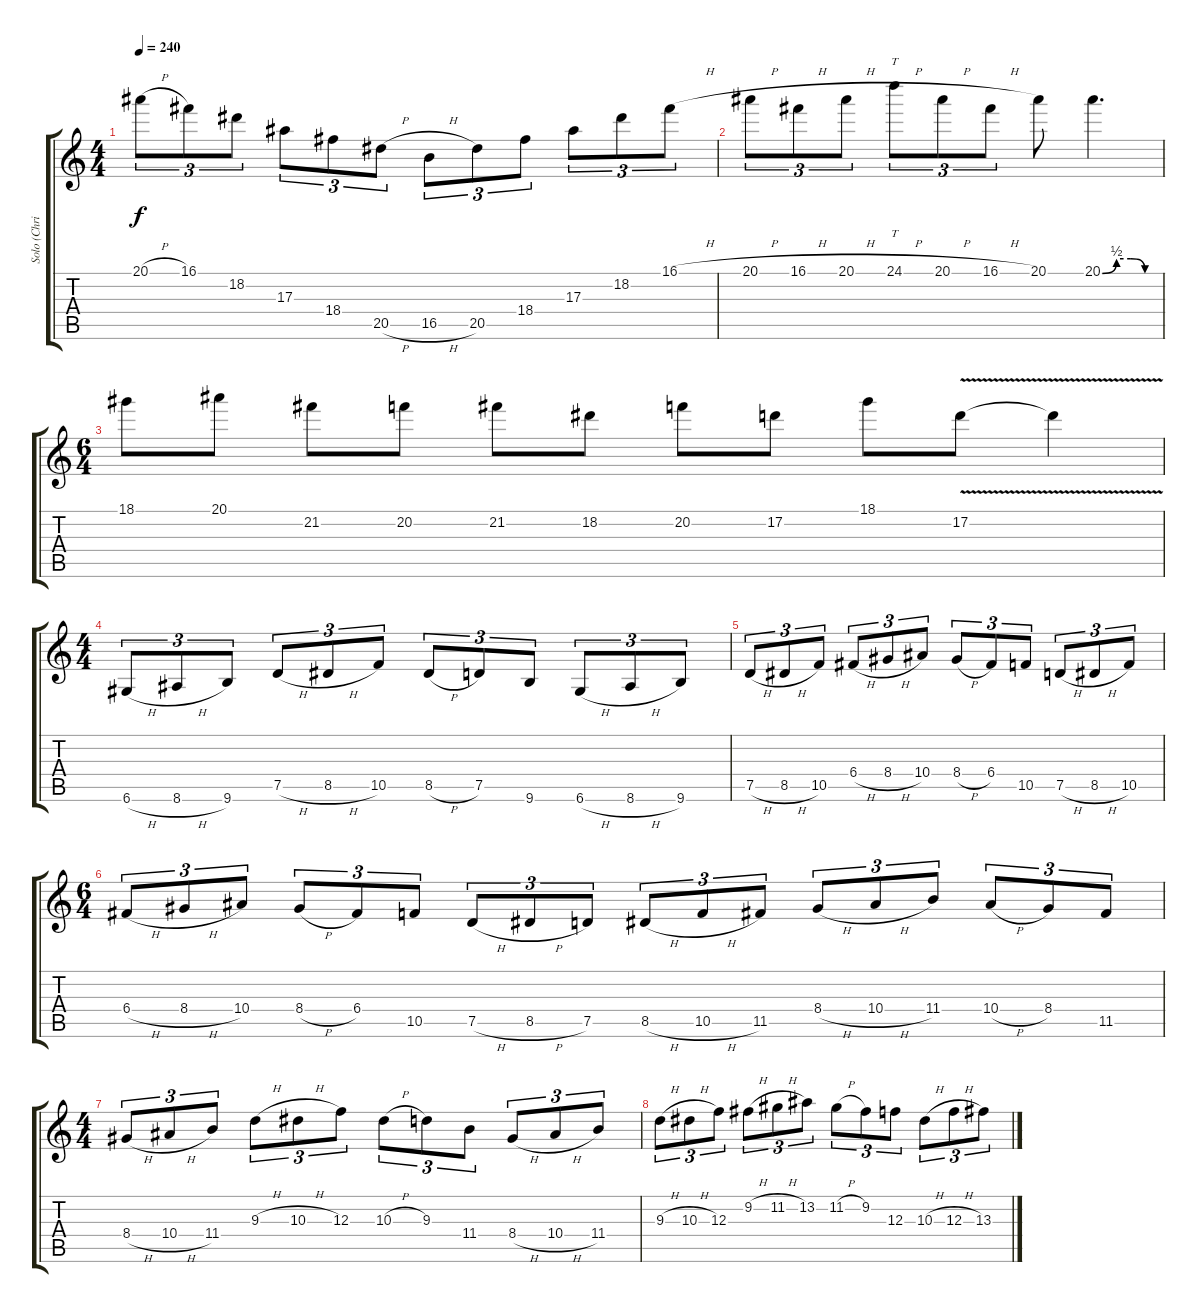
\track ("Solo (Christian Muenzner)" "Solo (Chri") {instrument distortionguitar}
\staff {score tabs}
\tuning (D4 A3 F3 C3 G2 D2) {hide}
\ts (4 4)
\tempo 240
\clef g2
\ks c
20.1{h}.8{tu (3 2) dy f} 16.1.8{tu (3 2)} 18.2.8{tu (3 2)} 17.3.8{tu (3 2)} 18.4.8{tu (3 2)} 20.5{h}.8{tu (3 2)} 16.5{h}.8{tu (3 2)} 20.5.8{tu (3 2)} 18.4.8{tu (3 2)} 17.3.8{tu (3 2)} 18.2.8{tu (3 2)} 16.1{h}.8{tu (3 2)} |
20.1{h}.8{tu (3 2)} 16.1{h}.8{tu (3 2)} 20.1{h}.8{tu (3 2)} 24.1{h}.8{tt tu (3 2)} 20.1{h}.8{tu (3 2)} 16.1{h}.8{tu (3 2)} 20.1.8 20.1{be (custom 0 0 15 2 30 2 45 0 60 0)}.4{d} |
\ts (6 4)
18.1.8 20.1.8 21.2.8 20.2.8 21.2.8 18.2.8 20.2.8 17.2.8 18.1.8 17.2{v}.8 17.2{t}.4 |
\ts (4 4)
6.6{h}.8{tu (3 2)} 8.6{h}.8{tu (3 2)} 9.6.8{tu (3 2)} 7.5{h}.8{tu (3 2)} 8.5{h}.8{tu (3 2)} 10.5.8{tu (3 2)} 8.5{h}.8{tu (3 2)} 7.5.8{tu (3 2)} 9.6.8{tu (3 2)} 6.6{h}.8{tu (3 2)} 8.6{h}.8{tu (3 2)} 9.6.8{tu (3 2)} |
7.5{h}.8{tu (3 2)} 8.5{h}.8{tu (3 2)} 10.5.8{tu (3 2)} 6.4{h}.8{tu (3 2)} 8.4{h}.8{tu (3 2)} 10.4.8{tu (3 2)} 8.4{h}.8{tu (3 2)} 6.4.8{tu (3 2)} 10.5.8{tu (3 2)} 7.5{h}.8{tu (3 2)} 8.5{h}.8{tu (3 2)} 10.5.8{tu (3 2)} |
\ts (6 4)
6.4{h}.8{tu (3 2)} 8.4{h}.8{tu (3 2)} 10.4.8{tu (3 2)} 8.4{h}.8{tu (3 2)} 6.4.8{tu (3 2)} 10.5.8{tu (3 2)} 7.5{h}.8{tu (3 2)} 8.5{h}.8{tu (3 2)} 7.5.8{tu (3 2)} 8.5{h}.8{tu (3 2)} 10.5{h}.8{tu (3 2)} 11.5.8{tu (3 2)} 8.4{h}.8{tu (3 2)} 10.4{h}.8{tu (3 2)} 11.4.8{tu (3 2)} 10.4{h}.8{tu (3 2)} 8.4.8{tu (3 2)} 11.5.8{tu (3 2)} |
\ts (4 4)
8.4{h}.8{tu (3 2)} 10.4{h}.8{tu (3 2)} 11.4.8{tu (3 2)} 9.3{h}.8{tu (3 2)} 10.3{h}.8{tu (3 2)} 12.3.8{tu (3 2)} 10.3{h}.8{tu (3 2)} 9.3.8{tu (3 2)} 11.4.8{tu (3 2)} 8.4{h}.8{tu (3 2)} 10.4{h}.8{tu (3 2)} 11.4.8{tu (3 2)} |
9.3{h}.8{tu (3 2)} 10.3{h}.8{tu (3 2)} 12.3.8{tu (3 2)} 9.2{h}.8{tu (3 2)} 11.2{h}.8{tu (3 2)} 13.2.8{tu (3 2)} 11.2{h}.8{tu (3 2)} 9.2.8{tu (3 2)} 12.3.8{tu (3 2)} 10.3{h}.8{tu (3 2)} 12.3{h}.8{tu (3 2)} 13.3.8{tu (3 2)}
